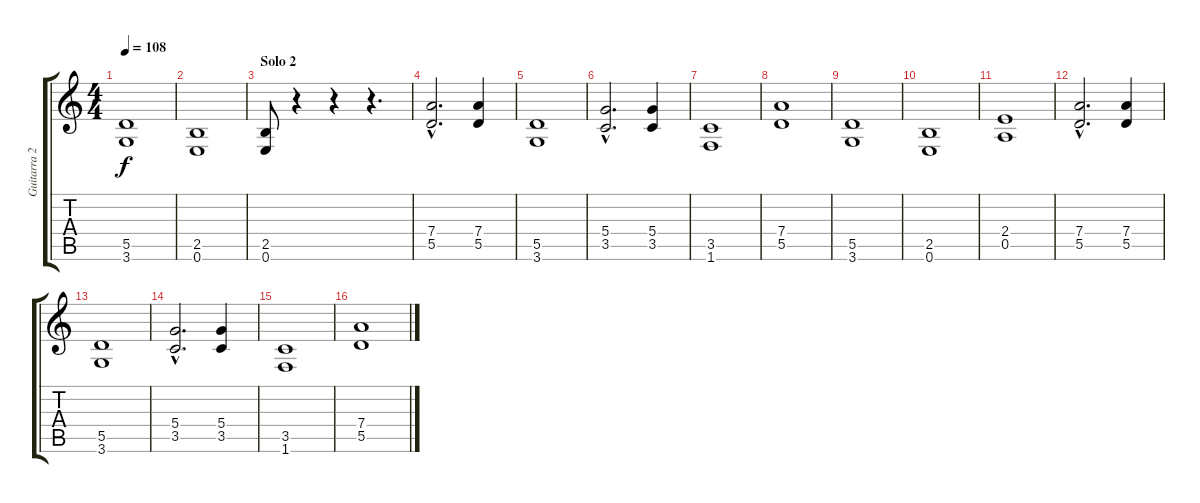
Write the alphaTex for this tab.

\track ("Guitarra 2" "Guitarra 2") {instrument acousticguitarsteel}
\staff {score tabs}
\tuning (E4 B3 G3 D3 A2 E2) {hide}
\ts (4 4)
\tempo 108
\clef g2
\ks c
(5.5 3.6).1{dy f} |
(2.5 0.6).1 |
\section ("" "Solo 2")
(2.5 0.6).8{instrument overdrivenguitar} r.4 r.4 r.4{d} |
(7.4{hac} 5.5{hac}).2{d} (7.4 5.5).4 |
(5.5 3.6).1 |
(5.4{hac} 3.5{hac}).2{d} (5.4 3.5).4 |
(3.5 1.6).1 |
(7.4 5.5).1 |
(5.5 3.6).1 |
(2.5 0.6).1 |
(2.4 0.5).1 |
(7.4{hac} 5.5{hac}).2{d} (7.4 5.5).4 |
(5.5 3.6).1 |
(5.4{hac} 3.5{hac}).2{d} (5.4 3.5).4 |
(3.5 1.6).1 |
(7.4 5.5).1
